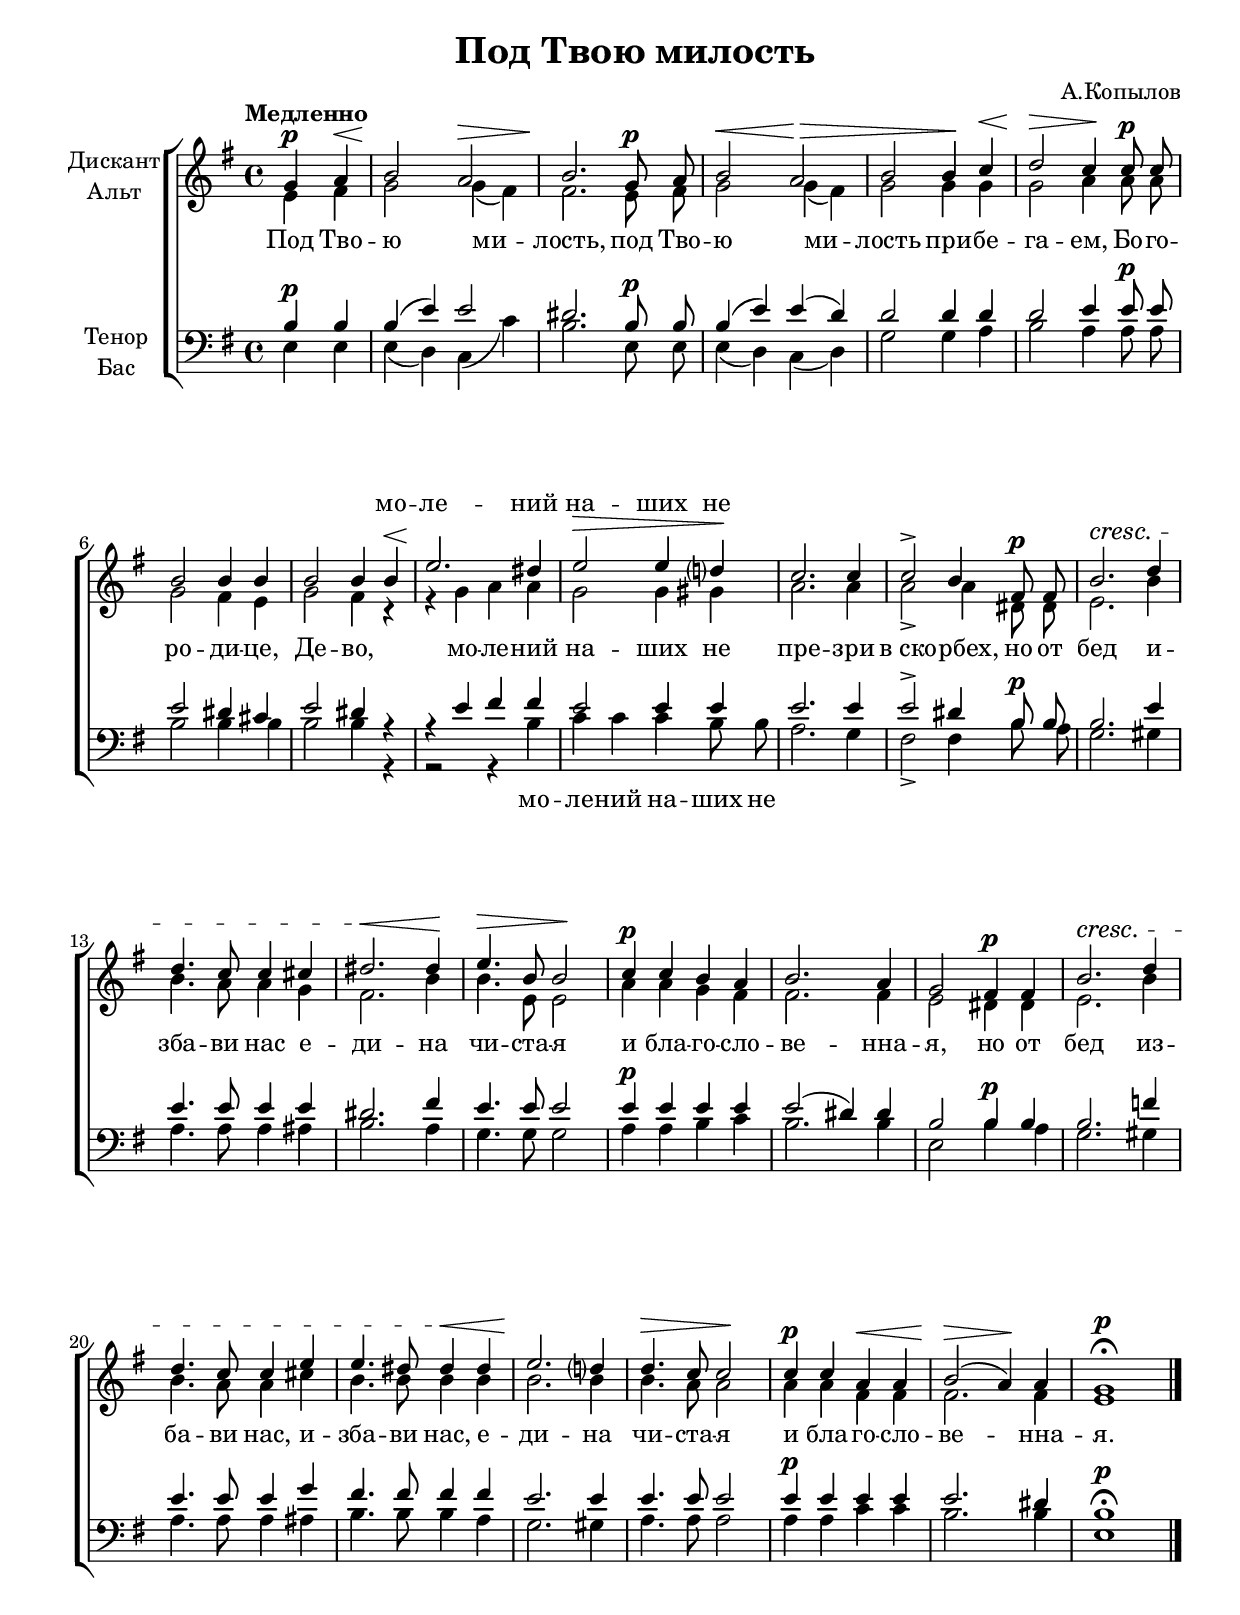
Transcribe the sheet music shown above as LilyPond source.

\version "2.18.2"

% закомментируйте строку ниже, чтобы получался pdf с навигацией
#(ly:set-option 'point-and-click #f)
#(ly:set-option 'midi-extension "mid")
#(set-default-paper-size "a4")
%#(set-global-staff-size 17)

\header {
  title = "Под Твою милость"
  composer = "А.Копылов"
  %opus = "№1"
  %piece = "№131"
  % Удалить строку версии LilyPond 
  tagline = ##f
}

\paper {
  top-margin = 15
  left-margin = 15
  right-margin = 10
  bottom-margin = 15
  indent = 15
  ragged-bottom = ##f
  ragged-last-bottom = ##f
}

global = {
  \key e \minor
  \time 4/4
  \autoBeamOff
}

abr = { \break }
abr = {}

% once place text markup below dynamic
swp = \once \override TextScript.outside-staff-priority = #1

soprano = \relative c'' {
  \global
  \tempo Медленно
  \partial 2
  \dynamicUp
  g4\p a\< |
  b2\! a\> |
  b2.\! g8\p a |
  b2\< a\> |
  b b4\! c\< | \abr
  d2\> c4\! c8\p c |
  b2 b4 b |
  b2 b4 b\< |
  e2.\! dis4 |
  e2\> e4 d?\! | \abr
  c2. c4 |
  c2-> b4 fis8\p fis |
  b2.\cresc d4 |
  d4. c8 c4 cis |
  dis2.\< dis4\! |
  e4.\> b8 b2\! | \abr
  c4\p c b a |
  b2. a4 |
  g2 fis4\p fis |
  b2.\cresc d4 |
  d4. c8 c4 e | \abr
  e4. dis8 dis4\< dis |
  e2.\! d?4 |
  d4.\> c8 c2\! |
  c4\p c a\< a |
  b2\>( a4\!) a |
  g1\p\fermata \bar "|."
  
}

alto = \relative c' {
  \global
  e4 fis |
  g2 g4( fis) |
  fis2. e8 fis |
  g2 g4( fis) |
  g2 g4 g |
  g2 a4 a8 a |
  g2 fis4 e |
  g2 fis4 r |
  r g a a |
  g2 g4 gis |
  a2. a4 |
  a2-> a4 dis,8 dis |
  e2. b'4 |
  b4. a8 a4 g |
  fis2. b4 |
  b4. e,8 e2 |
  a4 a g fis |
  fis2. fis4 |
  e2 dis4 dis |
  e2. b'4 |
  b4. a8 a4 cis |
  b4. b8 b4 b |
  b2. b4 |
  b4. a8 a2 |
  a4 a fis fis |
  fis2. fis4 e1
}

tenor = \relative c' {
  \global
  \dynamicUp
  b4\p b |
  b( e) e2 |
  dis2. b8\p b |
  b4( e) e( d) |
  d2 d4 d |
  d2 e4 e8\p e |
  e2 dis4 cis |
  e2 dis4 r |
  r e fis fis |
  e2 e4 e |
  e2. e4 |
  e2-> dis4 b8\p b |
  b2. e4 |
  e4. e8 e4 e |
  dis2. fis4 |
  e4. e8 e2 |
  e4\p e e e |
  e2( dis4) dis |
  b2 b4\p b |
  b2. f'4 |
  e4. e8 e4 g |
  fis4. fis8 fis4 fis |
  e2. e4 |
  e4. e8 e2 |
  e4\p e e e |
  e2. dis4 |
  b1\fermata\p
}

bass = \relative c {
  \global
  e4 e|
  e( d) c( c') |
  b2. e,8 e |
  e4( d) c( d) |
  g2 g4 a |
  b2 a4 a8 a |
  b2 b4 b |
  b2 b4 r |
  r2 r4 b |
  c c c b8 b |
  a2. g4 |
  fis2-> fis4 b8 a |
  g2. gis4 |
  a4. a8 a4 ais |
  b2. a4 |
  g4. g8 g2 |
  a4 a b c |
  b2. b4 |
  e,2 b'4 a |
  g2. gis4 |
  a4. a8 a4 ais |
  b4. b8 b4 a |
  g2. gis4 |
  a4. a8 a2 |
  a4 a c c |
  b2. b4 e,1
}

verse = \lyricmode {
  \repeat unfold 21 \skip 1
  мо -- ле -- ний на -- ших не 
}



versealto = \lyricmode {
  Под Тво -- ю ми -- лость, под Тво -- ю ми -- лость при -- бе -- га -- ем,
  Бо -- го -- ро -- ди -- це, Де -- во, мо -- ле -- ний 
  на -- ших не пре -- зри в_ско -- рбех,
  но от бед и -- зба -- ви нас е -- ди -- на чи -- ста -- я
  и бла -- го -- сло -- ве -- нна -- я,
  но от бед из -- ба -- ви нас, 
  и -- зба -- ви нас, е -- ди -- на чи -- ста -- я и бла -- го -- сло -- ве -- нна -- я.
}


versebass = \lyricmode {
  \repeat unfold 21 \skip 1
  мо -- ле -- ний на -- ших не 
}

\score {
  \new ChoirStaff <<
    \new Staff = "sa" \with {
      midiInstrument = "choir aahs"
      instrumentName = \markup \center-column { "Дискант" "Альт" }
    } <<
      \new Voice = "soprano" { \voiceOne \soprano }
      \new Voice = "alto" { \voiceTwo \alto }
    >>
    \new Lyrics \with {
      alignAboveContext = "sa"
    } \lyricsto "soprano" \verse
    \new Lyrics \lyricsto "alto" \versealto
    \new Staff = "tb" \with {
      midiInstrument = "choir aahs"
      instrumentName = \markup \center-column { "Тенор" "Бас" }
    } <<
      \clef bass
      \new Voice = "tenor" { \voiceOne \tenor }
      \new Voice = "bass" { \voiceTwo \bass }
    >>
    \new Lyrics \lyricsto "bass" \versebass

  >>
  \layout { }
  \midi {
    \tempo 4=100
  }
}
